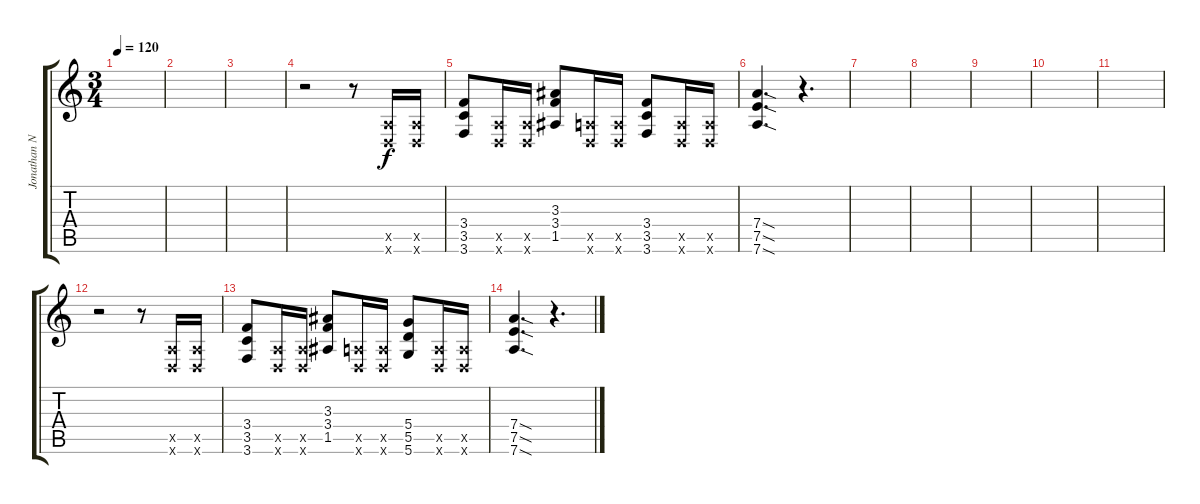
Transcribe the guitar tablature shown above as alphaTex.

\track ("Jonathan Nido" "Jonathan N") {instrument distortionguitar}
\staff {score tabs}
\tuning (E4 B3 G3 D3 A2 D2) {hide}
\ts (3 4)
\tempo 120
\clef g2
\ks c
|
|
|
r.2 r.8 (0.5{x} 0.6{x}).16 (0.5{x} 0.6{x}).16 |
(3.4 3.5 3.6).8 (0.5{x} 0.6{x}).16 (0.5{x} 0.6{x}).16 (3.3 3.4 1.5).8 (0.5{x} 0.6{x}).16 (0.5{x} 0.6{x}).16 (3.4 3.5 3.6).8 (0.5{x} 0.6{x}).16 (0.5{x} 0.6{x}).16 |
(7.4{sod} 7.5{sod} 7.6{sod}).4{d} r.4{d} |
|
|
|
|
|
r.2 r.8 (0.5{x} 0.6{x}).16 (0.5{x} 0.6{x}).16 |
(3.4 3.5 3.6).8 (0.5{x} 0.6{x}).16 (0.5{x} 0.6{x}).16 (3.3 3.4 1.5).8 (0.5{x} 0.6{x}).16 (0.5{x} 0.6{x}).16 (5.4 5.5 5.6).8 (0.5{x} 0.6{x}).16 (0.5{x} 0.6{x}).16 |
(7.4{sod} 7.5{sod} 7.6{sod}).4{d} r.4{d}
